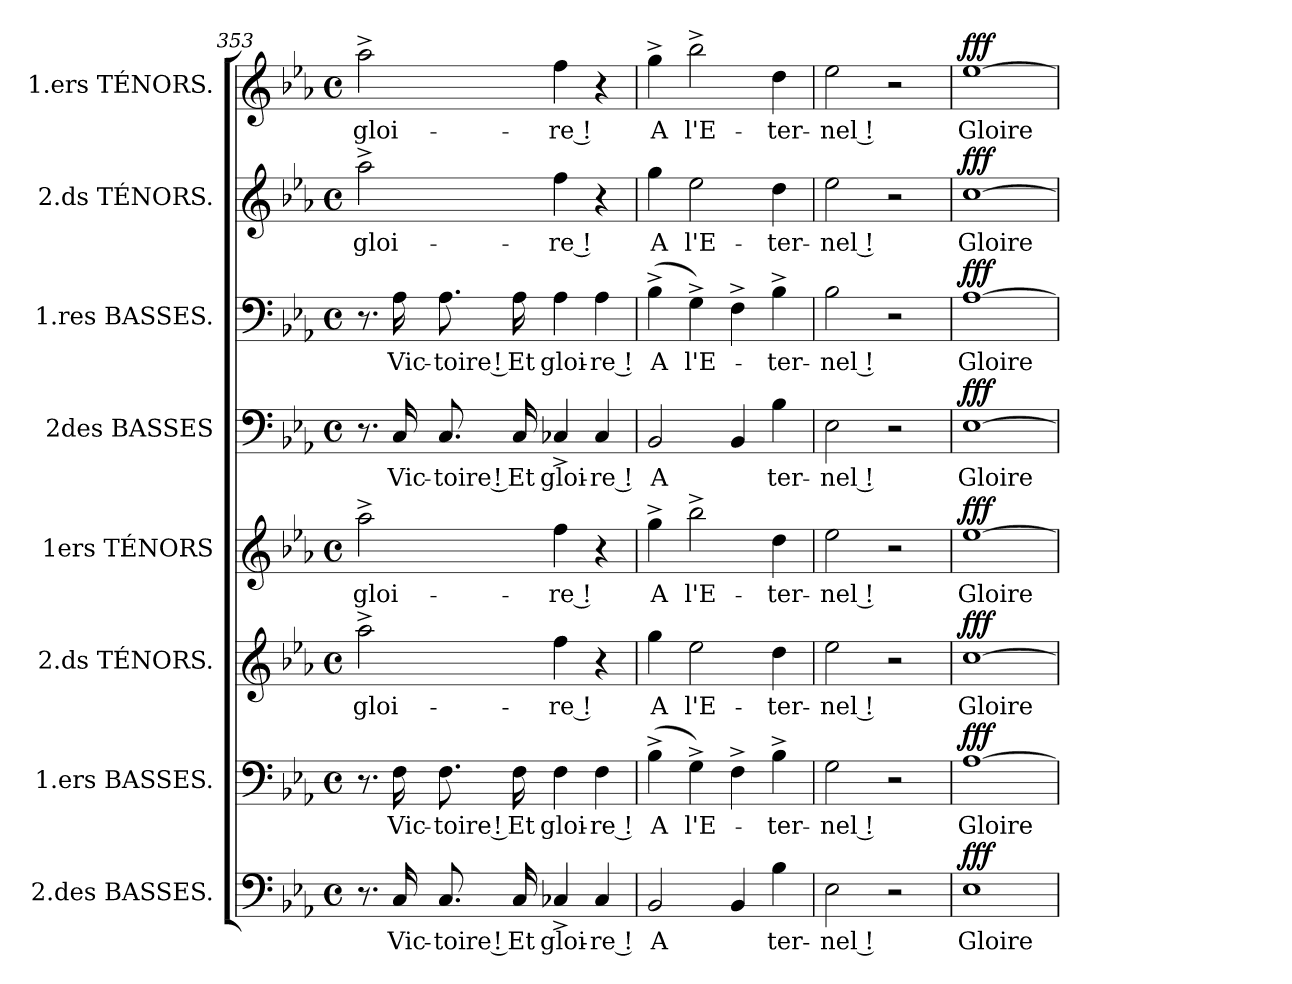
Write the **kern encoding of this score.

**kern	**text	**dynam	**kern	**text	**dynam	**kern	**text	**dynam	**kern	**text	**dynam	**kern	**text	**dynam	**kern	**text	**dynam	**kern	**text	**dynam	**kern	**text	**dynam
*part8	*part8	*part8	*part7	*part7	*part7	*part6	*part6	*part6	*part5	*part5	*part5	*part4	*part4	*part4	*part3	*part3	*part3	*part2	*part2	*part2	*part1	*part1	*part1
*staff8	*staff8	*staff8	*staff7	*staff7	*staff7	*staff6	*staff6	*staff6	*staff5	*staff5	*staff5	*staff4	*staff4	*staff4	*staff3	*staff3	*staff3	*staff2	*staff2	*staff2	*staff1	*staff1	*staff1
*I"2.des BASSES.	*	*	*I"1.ers BASSES.	*	*	*I"2.ds TÉNORS.	*	*	*I"1ers TÉNORS	*	*	*I"2des BASSES	*	*	*I"1.res BASSES.	*	*	*I"2.ds TÉNORS.	*	*	*I"1.ers TÉNORS.	*	*
*clefF4	*	*	*clefF4	*	*	*clefG2	*	*	*clefG2	*	*	*clefF4	*	*	*clefF4	*	*	*clefG2	*	*	*clefG2	*	*
*k[b-e-a-]	*	*	*k[b-e-a-]	*	*	*k[b-e-a-]	*	*	*k[b-e-a-]	*	*	*k[b-e-a-]	*	*	*k[b-e-a-]	*	*	*k[b-e-a-]	*	*	*k[b-e-a-]	*	*
*E-:	*	*	*E-:	*	*	*E-:	*	*	*E-:	*	*	*E-:	*	*	*E-:	*	*	*E-:	*	*	*E-:	*	*
*M4/4	*	*	*M4/4	*	*	*M4/4	*	*	*M4/4	*	*	*M4/4	*	*	*M4/4	*	*	*M4/4	*	*	*M4/4	*	*
*met(c)	*	*	*met(c)	*	*	*met(c)	*	*	*met(c)	*	*	*met(c)	*	*	*met(c)	*	*	*met(c)	*	*	*met(c)	*	*
=353	=353	=353	=353	=353	=353	=353	=353	=353	=353	=353	=353	=353	=353	=353	=353	=353	=353	=353	=353	=353	=353	=353	=353
!	!	!	!	!	!	!	!LO:LY:b	!	!	!	!	!	!	!	!	!	!	!	!	!	!	!	!
!	!	!	!	!	!	!	!	!	!	!LO:LY:b	!	!	!	!	!	!	!	!	!	!	!	!	!
!	!	!	!	!	!	!	!	!	!	!	!	!	!	!	!	!	!	!	!LO:LY:b	!	!	!	!
!	!	!	!	!	!	!	!	!	!	!	!	!	!	!	!	!	!	!	!	!	!	!LO:LY:b	!
8.r	.	.	8.r	.	.	2aa-^>\	gloi-	.	2aa-^>\	gloi-	.	8.r	.	.	8.r	.	.	2aa-^>\	gloi-	.	2aa-^>\	gloi-	.
!	!LO:LY:b	!	!	!	!	!	!	!	!	!	!	!	!	!	!	!	!	!	!	!	!	!	!
!	!	!	!	!LO:LY:b	!	!	!	!	!	!	!	!	!	!	!	!	!	!	!	!	!	!	!
!	!	!	!	!	!	!	!	!	!	!	!	!	!LO:LY:b	!	!	!	!	!	!	!	!	!	!
!	!	!	!	!	!	!	!	!	!	!	!	!	!	!	!	!LO:LY:b	!	!	!	!	!	!	!
16C/	Vic-	.	16F\	Vic-	.	.	.	.	.	.	.	16C/	Vic-	.	16A-\	Vic-	.	.	.	.	.	.	.
!	!LO:LY:b	!	!	!	!	!	!	!	!	!	!	!	!	!	!	!	!	!	!	!	!	!	!
!	!	!	!	!LO:LY:b	!	!	!	!	!	!	!	!	!	!	!	!	!	!	!	!	!	!	!
!	!	!	!	!	!	!	!	!	!	!	!	!	!LO:LY:b	!	!	!	!	!	!	!	!	!	!
!	!	!	!	!	!	!	!	!	!	!	!	!	!	!	!	!LO:LY:b	!	!	!	!	!	!	!
8.C/	-toire !	.	8.F\	-toire !	.	.	.	.	.	.	.	8.C/	-toire !	.	8.A-\	-toire !	.	.	.	.	.	.	.
!	!LO:LY:b	!	!	!	!	!	!	!	!	!	!	!	!	!	!	!	!	!	!	!	!	!	!
!	!	!	!	!LO:LY:b	!	!	!	!	!	!	!	!	!	!	!	!	!	!	!	!	!	!	!
!	!	!	!	!	!	!	!	!	!	!	!	!	!LO:LY:b	!	!	!	!	!	!	!	!	!	!
!	!	!	!	!	!	!	!	!	!	!	!	!	!	!	!	!LO:LY:b	!	!	!	!	!	!	!
16C/	Et	.	16F\	Et	.	.	.	.	.	.	.	16C/	Et	.	16A-\	Et	.	.	.	.	.	.	.
!	!LO:LY:b	!	!	!	!	!	!	!	!	!	!	!	!	!	!	!	!	!	!	!	!	!	!
!	!	!	!	!LO:LY:b	!	!	!	!	!	!	!	!	!	!	!	!	!	!	!	!	!	!	!
!	!	!	!	!	!	!	!LO:LY:b	!	!	!	!	!	!	!	!	!	!	!	!	!	!	!	!
!	!	!	!	!	!	!	!	!	!	!LO:LY:b	!	!	!	!	!	!	!	!	!	!	!	!	!
!	!	!	!	!	!	!	!	!	!	!	!	!	!LO:LY:b	!	!	!	!	!	!	!	!	!	!
!	!	!	!	!	!	!	!	!	!	!	!	!	!	!	!	!LO:LY:b	!	!	!	!	!	!	!
!	!	!	!	!	!	!	!	!	!	!	!	!	!	!	!	!	!	!	!LO:LY:b	!	!	!	!
!	!	!	!	!	!	!	!	!	!	!	!	!	!	!	!	!	!	!	!	!	!	!LO:LY:b	!
4C-X^</	gloi-	.	4F\	gloi-	.	4ff\	-re !	.	4ff\	-re !	.	4C-X^</	gloi-	.	4A-\	gloi-	.	4ff\	-re !	.	4ff\	-re !	.
!	!LO:LY:b	!	!	!	!	!	!	!	!	!	!	!	!	!	!	!	!	!	!	!	!	!	!
!	!	!	!	!LO:LY:b	!	!	!	!	!	!	!	!	!	!	!	!	!	!	!	!	!	!	!
!	!	!	!	!	!	!	!	!	!	!	!	!	!LO:LY:b	!	!	!	!	!	!	!	!	!	!
!	!	!	!	!	!	!	!	!	!	!	!	!	!	!	!	!LO:LY:b	!	!	!	!	!	!	!
4C-/	-re !	.	4F\	-re !	.	4r	.	.	4r	.	.	4C-/	-re !	.	4A-\	-re !	.	4r	.	.	4r	.	.
!!LO:LB:g=z
=354	=354	=354	=354	=354	=354	=354	=354	=354	=354	=354	=354	=354	=354	=354	=354	=354	=354	=354	=354	=354	=354	=354	=354
!	!LO:LY:b	!	!	!	!	!	!	!	!	!	!	!	!	!	!	!	!	!	!	!	!	!	!
!	!	!	!	!LO:LY:b	!	!	!	!	!	!	!	!	!	!	!	!	!	!	!	!	!	!	!
!	!	!	!	!	!	!	!LO:LY:b	!	!	!	!	!	!	!	!	!	!	!	!	!	!	!	!
!	!	!	!	!	!	!	!	!	!	!LO:LY:b	!	!	!	!	!	!	!	!	!	!	!	!	!
!	!	!	!	!	!	!	!	!	!	!	!	!	!LO:LY:b	!	!	!	!	!	!	!	!	!	!
!	!	!	!	!	!	!	!	!	!	!	!	!	!	!	!	!LO:LY:b	!	!	!	!	!	!	!
!	!	!	!	!	!	!	!	!	!	!	!	!	!	!	!	!	!	!	!LO:LY:b	!	!	!	!
!	!	!	!	!	!	!	!	!	!	!	!	!	!	!	!	!	!	!	!	!	!	!LO:LY:b	!
2BB-/	A	.	(>4B-^>\	A	.	4gg\	A	.	4gg^>\	A	.	2BB-/	A	.	(>4B-^>\	A	.	4gg\	A	.	4gg^>\	A	.
!	!	!	!	!LO:LY:b	!	!	!	!	!	!	!	!	!	!	!	!	!	!	!	!	!	!	!
!	!	!	!	!	!	!	!LO:LY:b	!	!	!	!	!	!	!	!	!	!	!	!	!	!	!	!
!	!	!	!	!	!	!	!	!	!	!LO:LY:b	!	!	!	!	!	!	!	!	!	!	!	!	!
!	!	!	!	!	!	!	!	!	!	!	!	!	!	!	!	!LO:LY:b	!	!	!	!	!	!	!
!	!	!	!	!	!	!	!	!	!	!	!	!	!	!	!	!	!	!	!LO:LY:b	!	!	!	!
!	!	!	!	!	!	!	!	!	!	!	!	!	!	!	!	!	!	!	!	!	!	!LO:LY:b	!
.	.	.	4G^>\)	l'E-	.	2ee-\	l'E-	.	2bb-^>\	l'E-	.	.	.	.	4G^>\)	l'E-	.	2ee-\	l'E-	.	2bb-^>\	l'E-	.
4BB-/	.	.	4F^>\	.	.	.	.	.	.	.	.	4BB-/	.	.	4F^>\	.	.	.	.	.	.	.	.
!	!LO:LY:b	!	!	!	!	!	!	!	!	!	!	!	!	!	!	!	!	!	!	!	!	!	!
!	!	!	!	!LO:LY:b	!	!	!	!	!	!	!	!	!	!	!	!	!	!	!	!	!	!	!
!	!	!	!	!	!	!	!LO:LY:b	!	!	!	!	!	!	!	!	!	!	!	!	!	!	!	!
!	!	!	!	!	!	!	!	!	!	!LO:LY:b	!	!	!	!	!	!	!	!	!	!	!	!	!
!	!	!	!	!	!	!	!	!	!	!	!	!	!LO:LY:b	!	!	!	!	!	!	!	!	!	!
!	!	!	!	!	!	!	!	!	!	!	!	!	!	!	!	!LO:LY:b	!	!	!	!	!	!	!
!	!	!	!	!	!	!	!	!	!	!	!	!	!	!	!	!	!	!	!LO:LY:b	!	!	!	!
!	!	!	!	!	!	!	!	!	!	!	!	!	!	!	!	!	!	!	!	!	!	!LO:LY:b	!
4B-\	ter-	.	4B-^>\	-ter-	.	4dd\	-ter-	.	4dd\	-ter-	.	4B-\	ter-	.	4B-^>\	-ter-	.	4dd\	-ter-	.	4dd\	-ter-	.
=355	=355	=355	=355	=355	=355	=355	=355	=355	=355	=355	=355	=355	=355	=355	=355	=355	=355	=355	=355	=355	=355	=355	=355
!	!LO:LY:b	!	!	!	!	!	!	!	!	!	!	!	!	!	!	!	!	!	!	!	!	!	!
!	!	!	!	!LO:LY:b	!	!	!	!	!	!	!	!	!	!	!	!	!	!	!	!	!	!	!
!	!	!	!	!	!	!	!LO:LY:b	!	!	!	!	!	!	!	!	!	!	!	!	!	!	!	!
!	!	!	!	!	!	!	!	!	!	!LO:LY:b	!	!	!	!	!	!	!	!	!	!	!	!	!
!	!	!	!	!	!	!	!	!	!	!	!	!	!LO:LY:b	!	!	!	!	!	!	!	!	!	!
!	!	!	!	!	!	!	!	!	!	!	!	!	!	!	!	!LO:LY:b	!	!	!	!	!	!	!
!	!	!	!	!	!	!	!	!	!	!	!	!	!	!	!	!	!	!	!LO:LY:b	!	!	!	!
!	!	!	!	!	!	!	!	!	!	!	!	!	!	!	!	!	!	!	!	!	!	!LO:LY:b	!
2E-\	-nel !	.	2G\	-nel !	.	2ee-\	-nel !	.	2ee-\	-nel !	.	2E-\	-nel !	.	2B-\	-nel !	.	2ee-\	-nel !	.	2ee-\	-nel !	.
2r	.	.	2r	.	.	2r	.	.	2r	.	.	2r	.	.	2r	.	.	2r	.	.	2r	.	.
=356	=356	=356	=356	=356	=356	=356	=356	=356	=356	=356	=356	=356	=356	=356	=356	=356	=356	=356	=356	=356	=356	=356	=356
!	!LO:LY:b	!	!	!	!	!	!	!	!	!	!	!	!	!	!	!	!	!	!	!	!	!	!
!	!	!	!	!LO:LY:b	!	!	!	!	!	!	!	!	!	!	!	!	!	!	!	!	!	!	!
!	!	!	!	!	!	!	!LO:LY:b	!	!	!	!	!	!	!	!	!	!	!	!	!	!	!	!
!	!	!	!	!	!	!	!	!	!	!LO:LY:b	!	!	!	!	!	!	!	!	!	!	!	!	!
!	!	!	!	!	!	!	!	!	!	!	!	!	!LO:LY:b	!	!	!	!	!	!	!	!	!	!
!	!	!	!	!	!	!	!	!	!	!	!	!	!	!	!	!LO:LY:b	!	!	!	!	!	!	!
!	!	!	!	!	!	!	!	!	!	!	!	!	!	!	!	!	!	!	!LO:LY:b	!	!	!	!
!	!	!LO:DY:a	!	!	!LO:DY:a	!	!	!LO:DY:a	!	!	!LO:DY:a	!	!	!LO:DY:a	!	!	!LO:DY:a	!	!	!LO:DY:a	!	!LO:LY:b	!LO:DY:a
1E-	Gloire	fff	[>1A-	Gloire	fff	[>1cc	Gloire	fff	[1ee-	Gloire	fff	[>1E-	Gloire	fff	[>1A-	Gloire	fff	[>1cc	Gloire	fff	[1ee-	Gloire	fff
=	=	=	=	=	=	=	=	=	=	=	=	=	=	=	=	=	=	=	=	=	=	=	=
*-	*-	*-	*-	*-	*-	*-	*-	*-	*-	*-	*-	*-	*-	*-	*-	*-	*-	*-	*-	*-	*-	*-	*-
